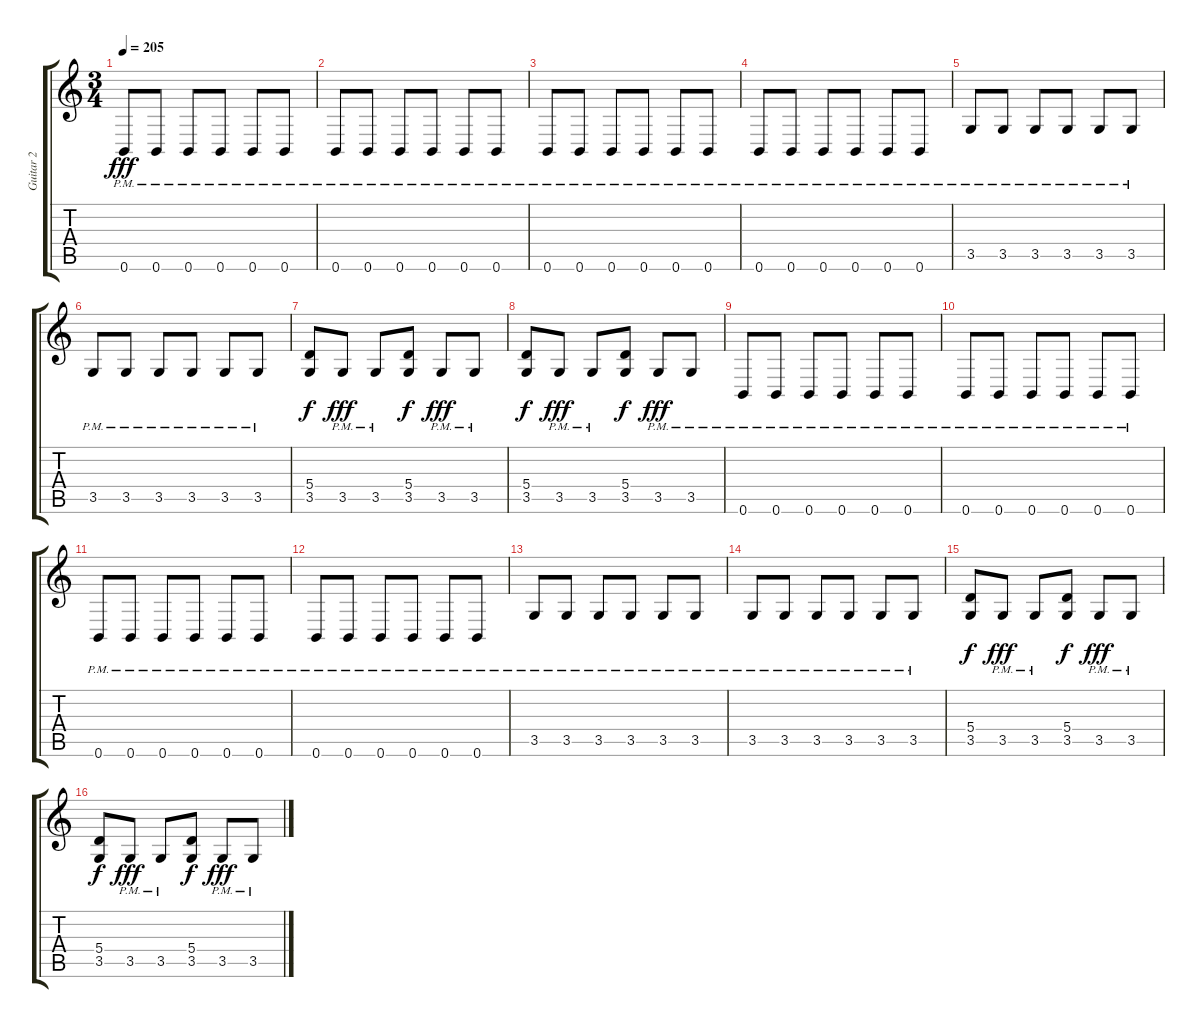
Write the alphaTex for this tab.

\track ("Guitar 2" "Guitar 2") {instrument distortionguitar}
\staff {score tabs}
\tuning (B3 Gb3 D3 A2 E2 B1) {hide}
\ts (3 4)
\tempo 205
\clef g2
\ks c
0.6{pm}.8{dy fff} 0.6{pm}.8 0.6{pm}.8 0.6{pm}.8 0.6{pm}.8 0.6{pm}.8 |
0.6{pm}.8 0.6{pm}.8 0.6{pm}.8 0.6{pm}.8 0.6{pm}.8 0.6{pm}.8 |
0.6{pm}.8 0.6{pm}.8 0.6{pm}.8 0.6{pm}.8 0.6{pm}.8 0.6{pm}.8 |
0.6{pm}.8 0.6{pm}.8 0.6{pm}.8 0.6{pm}.8 0.6{pm}.8 0.6{pm}.8 |
3.5{pm}.8 3.5{pm}.8 3.5{pm}.8 3.5{pm}.8 3.5{pm}.8 3.5{pm}.8 |
3.5{pm}.8 3.5{pm}.8 3.5{pm}.8 3.5{pm}.8 3.5{pm}.8 3.5{pm}.8 |
(5.4 3.5).8{dy f} 3.5{pm}.8{dy fff} 3.5{pm}.8 (5.4 3.5).8{dy f} 3.5{pm}.8{dy fff} 3.5{pm}.8 |
(5.4 3.5).8{dy f} 3.5{pm}.8{dy fff} 3.5{pm}.8 (5.4 3.5).8{dy f} 3.5{pm}.8{dy fff} 3.5{pm}.8 |
0.6{pm}.8 0.6{pm}.8 0.6{pm}.8 0.6{pm}.8 0.6{pm}.8 0.6{pm}.8 |
0.6{pm}.8 0.6{pm}.8 0.6{pm}.8 0.6{pm}.8 0.6{pm}.8 0.6{pm}.8 |
0.6{pm}.8 0.6{pm}.8 0.6{pm}.8 0.6{pm}.8 0.6{pm}.8 0.6{pm}.8 |
0.6{pm}.8 0.6{pm}.8 0.6{pm}.8 0.6{pm}.8 0.6{pm}.8 0.6{pm}.8 |
3.5{pm}.8 3.5{pm}.8 3.5{pm}.8 3.5{pm}.8 3.5{pm}.8 3.5{pm}.8 |
3.5{pm}.8 3.5{pm}.8 3.5{pm}.8 3.5{pm}.8 3.5{pm}.8 3.5{pm}.8 |
(5.4 3.5).8{dy f} 3.5{pm}.8{dy fff} 3.5{pm}.8 (5.4 3.5).8{dy f} 3.5{pm}.8{dy fff} 3.5{pm}.8 |
(5.4 3.5).8{dy f} 3.5{pm}.8{dy fff} 3.5{pm}.8 (5.4 3.5).8{dy f} 3.5{pm}.8{dy fff} 3.5{pm}.8
